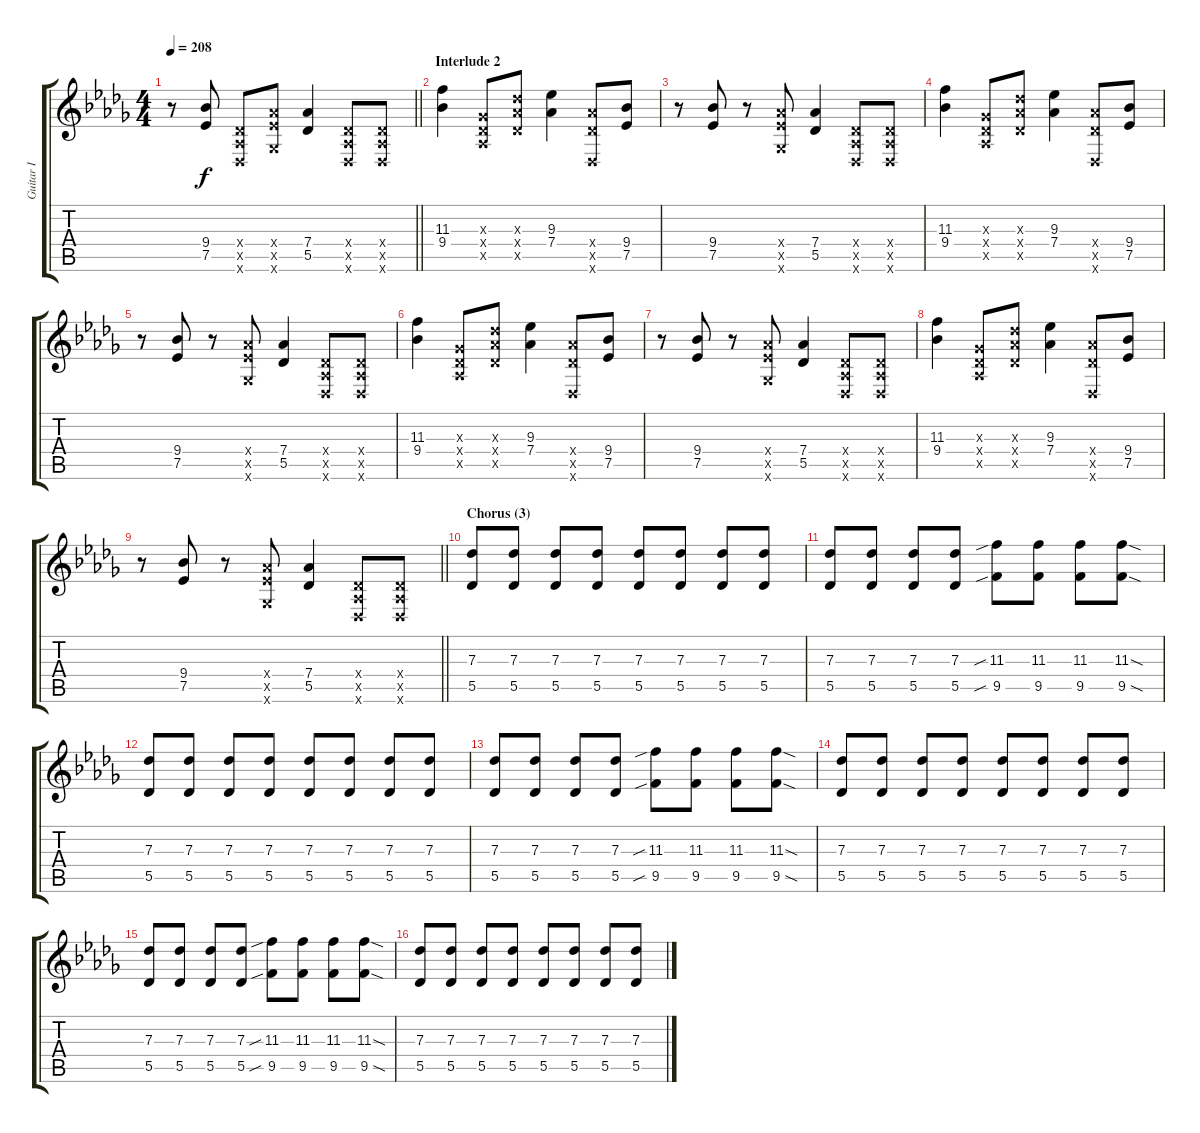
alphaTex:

\track ("Guitar I" "Guitar I") {instrument distortionguitar}
\staff {score tabs}
\tuning (Eb4 Bb3 Gb3 Db3 Ab2 Db2) {hide}
\ts (4 4)
\tempo 208
\clef g2
\barLineRight lightlight
\ks db
r.8{dy f} (9.4 7.5).8 (0.4{x} 0.5{x} 0.6{x}).8 (7.4{x} 7.5{x} 5.6{x}).8 (7.4 5.5).4 (0.4{x} 0.5{x} 0.6{x}).8 (0.4{x} 0.5{x} 0.6{x}).8 |
\section ("" "Interlude 2")
(11.3 9.4).4 (0.3{x} 0.4{x} 0.5{x}).8 (7.3{x} 7.4{x} 5.5{x}).8 (9.3 7.4).4 (7.4{x} 5.5{x} 0.6{x}).8 (9.4 7.5).8 |
r.8 (9.4 7.5).8 r.8 (7.4{x} 7.5{x} 5.6{x}).8 (7.4 5.5).4 (0.4{x} 0.5{x} 0.6{x}).8 (0.4{x} 0.5{x} 0.6{x}).8 |
(11.3 9.4).4 (0.3{x} 0.4{x} 0.5{x}).8 (7.3{x} 7.4{x} 5.5{x}).8 (9.3 7.4).4 (7.4{x} 5.5{x} 0.6{x}).8 (9.4 7.5).8 |
r.8 (9.4 7.5).8 r.8 (7.4{x} 7.5{x} 5.6{x}).8 (7.4 5.5).4 (0.4{x} 0.5{x} 0.6{x}).8 (0.4{x} 0.5{x} 0.6{x}).8 |
(11.3 9.4).4 (0.3{x} 0.4{x} 0.5{x}).8 (7.3{x} 7.4{x} 5.5{x}).8 (9.3 7.4).4 (7.4{x} 5.5{x} 0.6{x}).8 (9.4 7.5).8 |
r.8 (9.4 7.5).8 r.8 (7.4{x} 7.5{x} 5.6{x}).8 (7.4 5.5).4 (0.4{x} 0.5{x} 0.6{x}).8 (0.4{x} 0.5{x} 0.6{x}).8 |
(11.3 9.4).4 (0.3{x} 0.4{x} 0.5{x}).8 (7.3{x} 7.4{x} 5.5{x}).8 (9.3 7.4).4 (7.4{x} 5.5{x} 0.6{x}).8 (9.4 7.5).8 |
\barLineRight lightlight
r.8 (9.4 7.5).8 r.8 (7.4{x} 7.5{x} 5.6{x}).8 (7.4 5.5).4 (0.4{x} 0.5{x} 0.6{x}).8 (0.4{x} 0.5{x} 0.6{x}).8 |
\section ("" "Chorus (3)")
(7.3 5.5).8 (7.3 5.5).8 (7.3 5.5).8 (7.3 5.5).8 (7.3 5.5).8 (7.3 5.5).8 (7.3 5.5).8 (7.3 5.5).8 |
(7.3 5.5).8 (7.3 5.5).8 (7.3 5.5).8 (7.3 5.5).8 (11.3{sib} 9.5{sib}).8 (11.3 9.5).8 (11.3 9.5).8 (11.3{sod} 9.5{sod}).8 |
(7.3 5.5).8 (7.3 5.5).8 (7.3 5.5).8 (7.3 5.5).8 (7.3 5.5).8 (7.3 5.5).8 (7.3 5.5).8 (7.3 5.5).8 |
(7.3 5.5).8 (7.3 5.5).8 (7.3 5.5).8 (7.3 5.5).8 (11.3{sib} 9.5{sib}).8 (11.3 9.5).8 (11.3 9.5).8 (11.3{sod} 9.5{sod}).8 |
(7.3 5.5).8 (7.3 5.5).8 (7.3 5.5).8 (7.3 5.5).8 (7.3 5.5).8 (7.3 5.5).8 (7.3 5.5).8 (7.3 5.5).8 |
(7.3 5.5).8 (7.3 5.5).8 (7.3 5.5).8 (7.3 5.5).8 (11.3{sib} 9.5{sib}).8 (11.3 9.5).8 (11.3 9.5).8 (11.3{sod} 9.5{sod}).8 |
(7.3 5.5).8 (7.3 5.5).8 (7.3 5.5).8 (7.3 5.5).8 (7.3 5.5).8 (7.3 5.5).8 (7.3 5.5).8 (7.3 5.5).8
